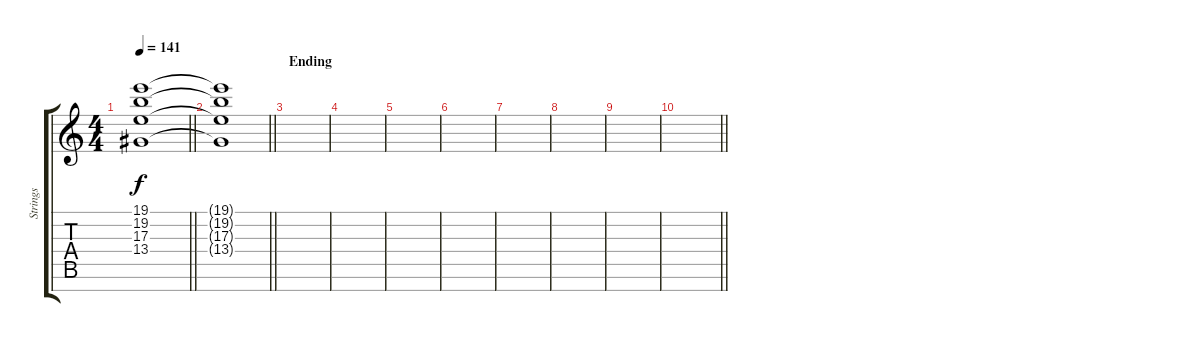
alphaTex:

\track ("Strings" "Strings") {instrument stringensemble1}
\staff {score tabs}
\tuning (A4 E4 B3 G3 D3 A2 E2) {hide}
\ts (4 4)
\tempo 141
\clef g2
\barLineRight lightlight
\ks c
(19.1 19.2 17.3 13.4).1{dy f} |
\barLineRight lightlight
(19.1{t} 19.2{t} 17.3{t} 13.4{t}).1 |
\section ("" "Ending")
|
|
|
|
|
|
|
\barLineRight lightlight
